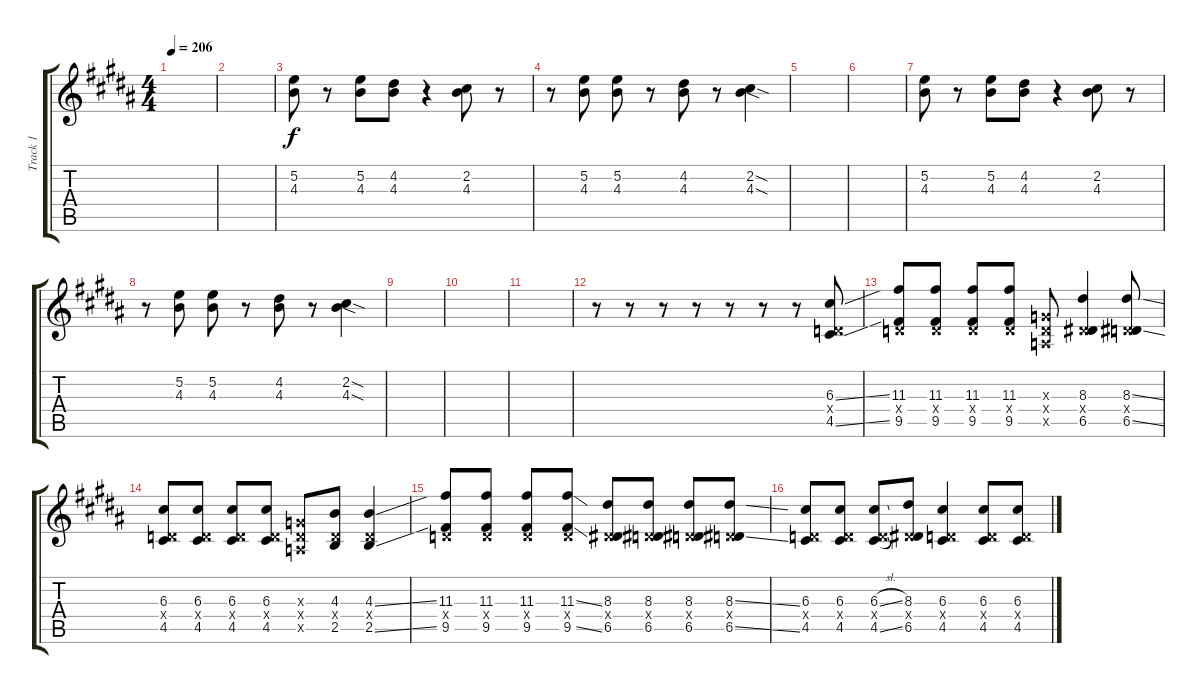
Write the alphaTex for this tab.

\track ("Track 1" "Track 1") {instrument distortionguitar}
\staff {score tabs}
\tuning (E4 B3 G3 D3 A2 E2) {hide}
\ts (4 4)
\tempo 206
\clef g2
\ks b
|
|
(5.2 4.3).8 r.8 (5.2 4.3).8 (4.2 4.3).8 r.4 (2.2 4.3).8 r.8 |
r.8 (5.2 4.3).8 (5.2 4.3).8 r.8 (4.2 4.3).8 r.8 (2.2{sod} 4.3{sod}).4 |
|
|
(5.2 4.3).8 r.8 (5.2 4.3).8 (4.2 4.3).8 r.4 (2.2 4.3).8 r.8 |
r.8 (5.2 4.3).8 (5.2 4.3).8 r.8 (4.2 4.3).8 r.8 (2.2{sod} 4.3{sod}).4 |
|
|
|
r.8 r.8 r.8 r.8 r.8 r.8 r.8 (6.3{ss} 0.4{x} 4.5{ss}).8 |
(11.3 0.4{x} 9.5).8{dy f} (11.3 0.4{x} 9.5).8 (11.3 0.4{x} 9.5).8 (11.3 0.4{x} 9.5).8 (0.3{x} 0.4{x} 0.5{x}).8 (8.3 0.4{x} 6.5).4 (8.3{ss} 0.4{x} 6.5{ss}).8 |
(6.3 0.4{x} 4.5).8 (6.3 0.4{x} 4.5).8 (6.3 0.4{x} 4.5).8 (6.3 0.4{x} 4.5).8 (0.3{x} 0.4{x} 0.5{x}).8 (4.3 0.4{x} 2.5).8 (4.3{ss} 0.4{x} 2.5{ss}).4 |
(11.3 0.4{x} 9.5).8 (11.3 0.4{x} 9.5).8 (11.3 0.4{x} 9.5).8 (11.3{ss} 0.4{x} 9.5{ss}).8 (8.3 0.4{x} 6.5).8 (8.3 0.4{x} 6.5).8 (8.3 0.4{x} 6.5).8 (8.3{ss} 0.4{x} 6.5{ss}).8 |
(6.3 0.4{x} 4.5).8 (6.3 0.4{x} 4.5).8 (6.3{sl} 0.4{x} 4.5{sl}).8 (8.3 0.4{x} 6.5).8 (6.3 0.4{x} 4.5).4 (6.3 0.4{x} 4.5).8 (6.3 0.4{x} 4.5).8
